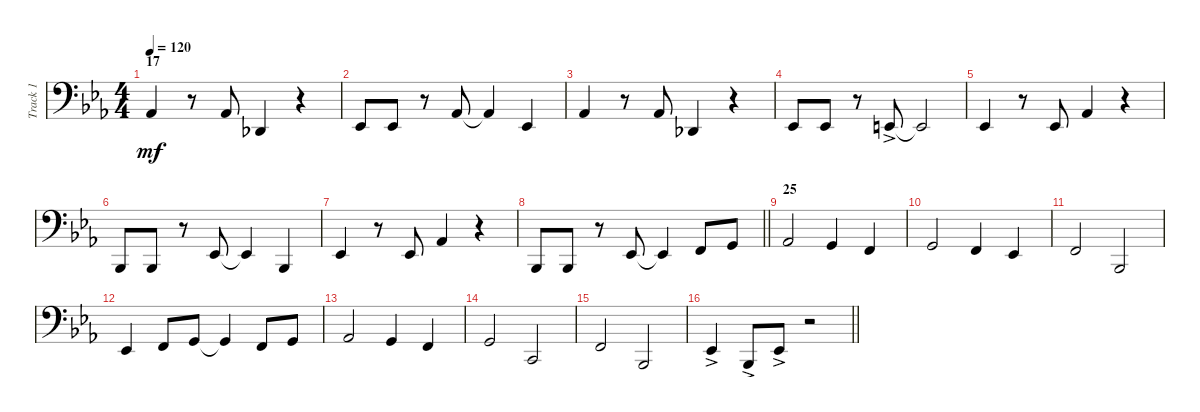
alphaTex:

\track ("Track 1" "Track 1") {instrument bassoon}
\staff {score}
\tuning (G2 D2 A1 E1 B0) {hide}
\ts (4 4)
\section ("" "17")
\tempo 120
\clef f4
\ks eb
1.1.4{dy mf} r.8 1.1.8 4.3.4 r.4 |
1.2.8 1.2.8 r.8 1.1.8 1.1{t}.4 1.2.4 |
1.1.4 r.8 1.1.8 4.3.4 r.4 |
1.2.8 1.2.8 r.8 2.2{ac}.8 2.2{t}.2 |
1.2.4 r.8 1.2.8 1.1.4 r.4 |
1.3.8 1.3.8 r.8 1.2.8 1.2{t}.4 1.3.4 |
1.2.4 r.8 1.2.8 1.1.4 r.4 |
\barLineRight lightlight
1.3.8 1.3.8 r.8 1.2.8 1.2{t}.4 3.2.8 0.1.8 |
\section ("" "25")
1.1.2 0.1.4 3.2.4 |
0.1.2 3.2.4 1.2.4 |
3.2.2 1.3.2 |
1.2.4 3.2.8 0.1.8 0.1{t}.4 3.2.8 0.1.8 |
1.1.2 0.1.4 3.2.4 |
0.1.2 3.3.2 |
3.2.2 1.3.2 |
\barLineRight lightlight
1.2{ac}.4 1.3{ac}.8{beam Up} 1.2{ac}.8{beam Up} r.2
